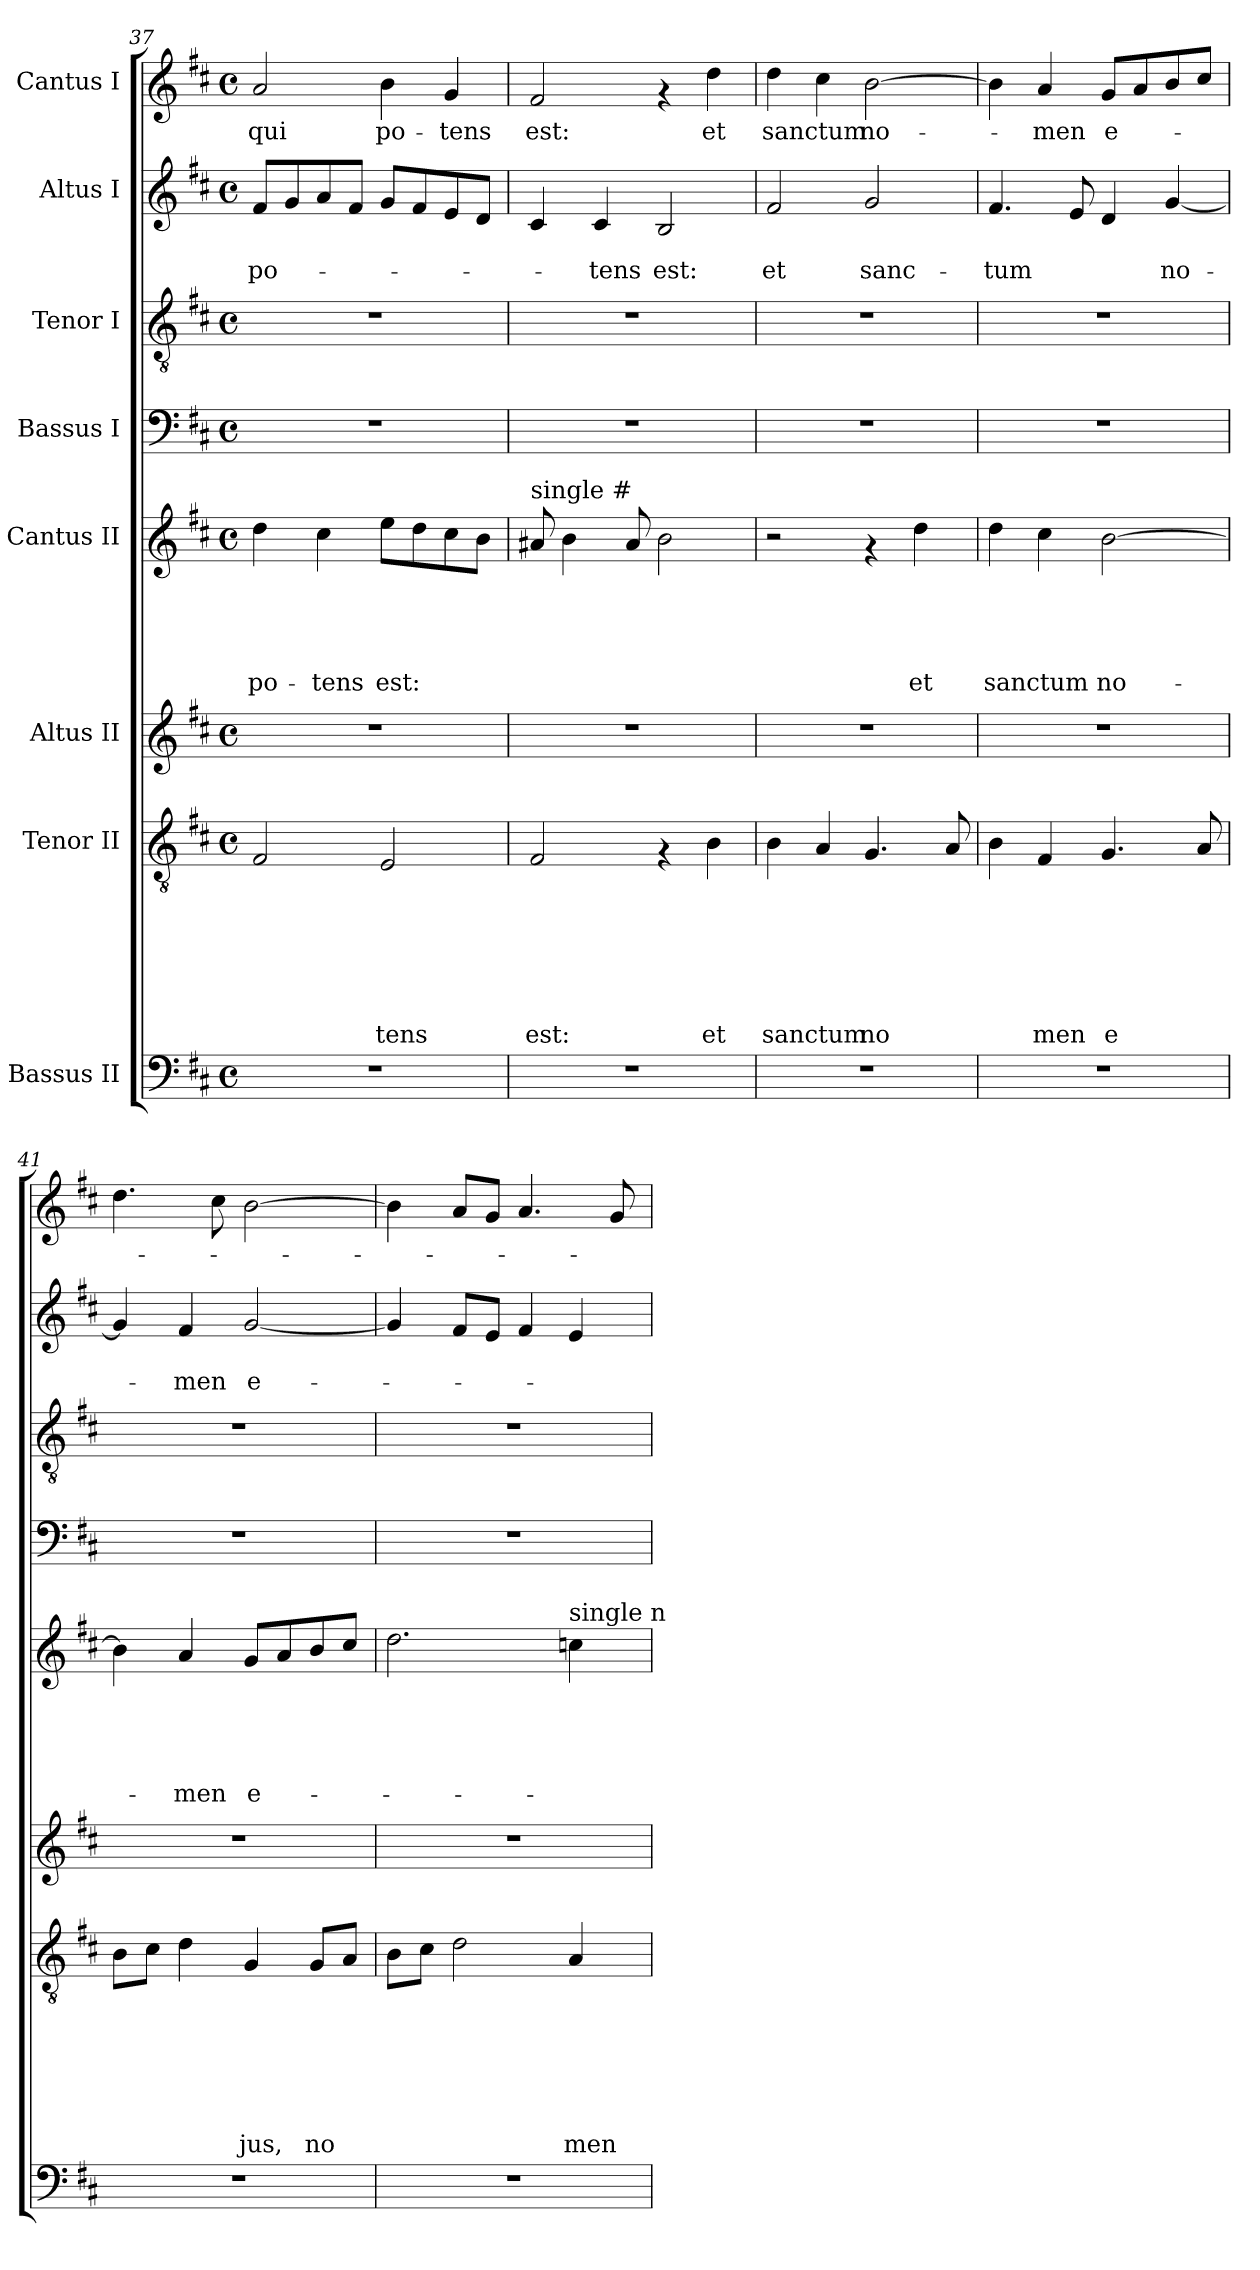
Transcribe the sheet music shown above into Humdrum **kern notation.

**kern	**kern	**text	**text	**text	**text	**text	**text	**text	**kern	**kern	**text	**text	**text	**text	**text	**kern	**kern	**kern	**text	**text	**kern	**text
*part8	*part7	*part7	*part7	*part7	*part7	*part7	*part7	*part7	*part6	*part5	*part5	*part5	*part5	*part5	*part5	*part4	*part3	*part2	*part2	*part2	*part1	*part1
*staff8	*staff7	*staff7	*staff7	*staff7	*staff7	*staff7	*staff7	*staff7	*staff6	*staff5	*staff5	*staff5	*staff5	*staff5	*staff5	*staff4	*staff3	*staff2	*staff2	*staff2	*staff1	*staff1
*I"Bassus II	*I"Tenor II	*	*	*	*	*	*	*	*I"Altus II	*I"Cantus II	*	*	*	*	*	*I"Bassus I	*I"Tenor I	*I"Altus I	*	*	*I"Cantus I	*
*clefF4	*clefGv2	*	*	*	*	*	*	*	*clefG2	*clefG2	*	*	*	*	*	*clefF4	*clefGv2	*clefG2	*	*	*clefG2	*
*k[f#c#]	*k[f#c#]	*	*	*	*	*	*	*	*k[f#c#]	*k[f#c#]	*	*	*	*	*	*k[f#c#]	*k[f#c#]	*k[f#c#]	*	*	*k[f#c#]	*
*D:	*D:	*	*	*	*	*	*	*	*D:	*D:	*	*	*	*	*	*D:	*D:	*D:	*	*	*D:	*
*M4/4	*M4/4	*	*	*	*	*	*	*	*M4/4	*M4/4	*	*	*	*	*	*M4/4	*M4/4	*M4/4	*	*	*M4/4	*
*met(c)	*met(c)	*	*	*	*	*	*	*	*met(c)	*met(c)	*	*	*	*	*	*met(c)	*met(c)	*met(c)	*	*	*met(c)	*
=37	=37	=37	=37	=37	=37	=37	=37	=37	=37	=37	=37	=37	=37	=37	=37	=37	=37	=37	=37	=37	=37	=37
!	!	!	!	!	!	!	!	!	!	!	!	!	!	!	!LO:LY:b	!	!	!	!	!LO:LY:b	!	!LO:LY:b
1r	2F#/	.	.	.	.	.	.	.	1r	4dd\	.	.	.	.	po-	1r	1r	8f#/L	.	po-	2a/	qui
.	.	.	.	.	.	.	.	.	.	.	.	.	.	.	.	.	.	8g/	.	.	.	.
!	!	!	!	!	!	!	!	!	!	!	!	!	!	!	!LO:LY:b	!	!	!	!	!	!	!
.	.	.	.	.	.	.	.	.	.	4cc#\	.	.	.	.	-tens	.	.	8a/	.	.	.	.
.	.	.	.	.	.	.	.	.	.	.	.	.	.	.	.	.	.	8f#/J	.	.	.	.
!	!	!	!	!	!	!	!	!LO:LY:b	!	!	!	!	!	!	!LO:LY:b	!	!	!	!	!	!	!LO:LY:b
.	2E/	.	.	.	.	.	.	tens	.	8ee\L	.	.	.	.	est:	.	.	8g/L	.	.	4b\	po-
.	.	.	.	.	.	.	.	.	.	8dd\	.	.	.	.	.	.	.	8f#/	.	.	.	.
!	!	!	!	!	!	!	!	!	!	!	!	!	!	!	!	!	!	!	!	!	!	!LO:LY:b
.	.	.	.	.	.	.	.	.	.	8cc#\	.	.	.	.	.	.	.	8e/	.	.	4g/	-tens
.	.	.	.	.	.	.	.	.	.	8b\J	.	.	.	.	.	.	.	8d/J	.	.	.	.
=38	=38	=38	=38	=38	=38	=38	=38	=38	=38	=38	=38	=38	=38	=38	=38	=38	=38	=38	=38	=38	=38	=38
!	!	!	!	!	!	!	!	!	!	!LO:TX:a:t=single #	!	!	!	!	!	!	!	!	!	!	!	!
!	!	!	!	!	!	!	!	!LO:LY:b	!	!	!	!	!	!	!	!	!	!	!	!	!	!LO:LY:b
1r	2F#/	.	.	.	.	.	.	est:	1r	8a#/	.	.	.	.	.	1r	1r	4c#/	.	.	2f#/	est:
.	.	.	.	.	.	.	.	.	.	4b\	.	.	.	.	.	.	.	.	.	.	.	.
!	!	!	!	!	!	!	!	!	!	!	!	!	!	!	!	!	!	!	!	!LO:LY:b	!	!
.	.	.	.	.	.	.	.	.	.	.	.	.	.	.	.	.	.	4c#/	.	-tens	.	.
.	.	.	.	.	.	.	.	.	.	8a#/	.	.	.	.	.	.	.	.	.	.	.	.
!	!	!	!	!	!	!	!	!	!	!	!	!	!	!	!	!	!	!	!	!LO:LY:b	!	!
.	4rF	.	.	.	.	.	.	.	.	2b\	.	.	.	.	.	.	.	2B/	.	est:	4rf	.
!	!	!	!	!	!	!	!	!LO:LY:b	!	!	!	!	!	!	!	!	!	!	!	!	!	!LO:LY:b
.	4B\	.	.	.	.	.	.	et	.	.	.	.	.	.	.	.	.	.	.	.	4dd\	et
=39	=39	=39	=39	=39	=39	=39	=39	=39	=39	=39	=39	=39	=39	=39	=39	=39	=39	=39	=39	=39	=39	=39
!	!	!	!	!	!	!	!	!LO:LY:b	!	!	!	!	!	!	!	!	!	!	!	!LO:LY:b	!	!LO:LY:b
1r	4B\	.	.	.	.	.	.	sanctum	1r	2r	.	.	.	.	.	1r	1r	2f#/	.	et	4dd\	sanctum
.	4A/	.	.	.	.	.	.	.	.	.	.	.	.	.	.	.	.	.	.	.	4cc#\	.
!	!	!	!	!	!	!	!	!LO:LY:b	!	!	!	!	!	!	!	!	!	!	!	!LO:LY:b	!	!LO:LY:b
.	4.G/	.	.	.	.	.	.	no	.	4rf	.	.	.	.	.	.	.	2g/	.	sanc-	[>2b\	no-
!	!	!	!	!	!	!	!	!	!	!	!	!	!	!	!LO:LY:b	!	!	!	!	!	!	!
.	.	.	.	.	.	.	.	.	.	4dd\	.	.	.	.	et	.	.	.	.	.	.	.
.	8A/	.	.	.	.	.	.	.	.	.	.	.	.	.	.	.	.	.	.	.	.	.
=40	=40	=40	=40	=40	=40	=40	=40	=40	=40	=40	=40	=40	=40	=40	=40	=40	=40	=40	=40	=40	=40	=40
!	!	!	!	!	!	!	!	!	!	!	!	!	!	!	!LO:LY:b	!	!	!	!	!LO:LY:b	!	!
1r	4B\	.	.	.	.	.	.	.	1r	4dd\	.	.	.	.	sanctum	1r	1r	4.f#/	.	-tum	4b\]	.
!	!	!	!	!	!	!	!	!LO:LY:b	!	!	!	!	!	!	!	!	!	!	!	!	!	!LO:LY:b
.	4F#/	.	.	.	.	.	.	men	.	4cc#\	.	.	.	.	.	.	.	.	.	.	4a/	-men
.	.	.	.	.	.	.	.	.	.	.	.	.	.	.	.	.	.	8e/	.	.	.	.
!	!	!	!	!	!	!	!	!LO:LY:b	!	!	!	!	!	!	!LO:LY:b	!	!	!	!	!	!	!LO:LY:b
.	4.G/	.	.	.	.	.	.	e	.	[>2b\	.	.	.	.	no-	.	.	4d/	.	.	8g/L	e-
.	.	.	.	.	.	.	.	.	.	.	.	.	.	.	.	.	.	.	.	.	8a/	.
!	!	!	!	!	!	!	!	!	!	!	!	!	!	!	!	!	!	!	!	!LO:LY:b	!	!
.	.	.	.	.	.	.	.	.	.	.	.	.	.	.	.	.	.	[<4g/	.	no-	8b/	.
.	8A/	.	.	.	.	.	.	.	.	.	.	.	.	.	.	.	.	.	.	.	8cc#/J	.
=41	=41	=41	=41	=41	=41	=41	=41	=41	=41	=41	=41	=41	=41	=41	=41	=41	=41	=41	=41	=41	=41	=41
1r	8B\L	.	.	.	.	.	.	.	1r	4b\]	.	.	.	.	.	1r	1r	4g/]	.	.	4.dd\	.
.	8c#\J	.	.	.	.	.	.	.	.	.	.	.	.	.	.	.	.	.	.	.	.	.
!	!	!	!	!	!	!	!	!	!	!	!	!	!	!	!LO:LY:b	!	!	!	!	!LO:LY:b	!	!
.	4d\	.	.	.	.	.	.	.	.	4a/	.	.	.	.	-men	.	.	4f#/	.	-men	.	.
.	.	.	.	.	.	.	.	.	.	.	.	.	.	.	.	.	.	.	.	.	8cc#\	.
!	!	!	!	!	!	!	!	!LO:LY:b	!	!	!	!	!	!	!LO:LY:b	!	!	!	!	!LO:LY:b	!	!
.	4G/	.	.	.	.	.	.	jus,	.	8g/L	.	.	.	.	e-	.	.	[>2g/	.	e-	[>2b\	.
.	.	.	.	.	.	.	.	.	.	8a/	.	.	.	.	.	.	.	.	.	.	.	.
!	!	!	!	!	!	!	!	!LO:LY:b	!	!	!	!	!	!	!	!	!	!	!	!	!	!
.	8G/L	.	.	.	.	.	.	no	.	8b/	.	.	.	.	.	.	.	.	.	.	.	.
.	8A/J	.	.	.	.	.	.	.	.	8cc#/J	.	.	.	.	.	.	.	.	.	.	.	.
!!LO:PB:g=z
=42	=42	=42	=42	=42	=42	=42	=42	=42	=42	=42	=42	=42	=42	=42	=42	=42	=42	=42	=42	=42	=42	=42
1r	8B\L	.	.	.	.	.	.	.	1r	2.dd\	.	.	.	.	.	1r	1r	4g/]	.	.	4b\]	.
.	8c#\J	.	.	.	.	.	.	.	.	.	.	.	.	.	.	.	.	.	.	.	.	.
.	2d\	.	.	.	.	.	.	.	.	.	.	.	.	.	.	.	.	8f#/L	.	.	8a/L	.
.	.	.	.	.	.	.	.	.	.	.	.	.	.	.	.	.	.	8e/J	.	.	8g/J	.
.	.	.	.	.	.	.	.	.	.	.	.	.	.	.	.	.	.	4f#/	.	.	4.a/	.
!	!	!	!	!	!	!	!	!	!	!LO:TX:a:t=single n	!	!	!	!	!	!	!	!	!	!	!	!
!	!	!	!	!	!	!	!	!LO:LY:b	!	!	!	!	!	!	!	!	!	!	!	!	!	!
.	4A/	.	.	.	.	.	.	men	.	4cc\	.	.	.	.	.	.	.	4e/	.	.	.	.
.	.	.	.	.	.	.	.	.	.	.	.	.	.	.	.	.	.	.	.	.	8g/	.
=	=	=	=	=	=	=	=	=	=	=	=	=	=	=	=	=	=	=	=	=	=	=
*-	*-	*-	*-	*-	*-	*-	*-	*-	*-	*-	*-	*-	*-	*-	*-	*-	*-	*-	*-	*-	*-	*-
